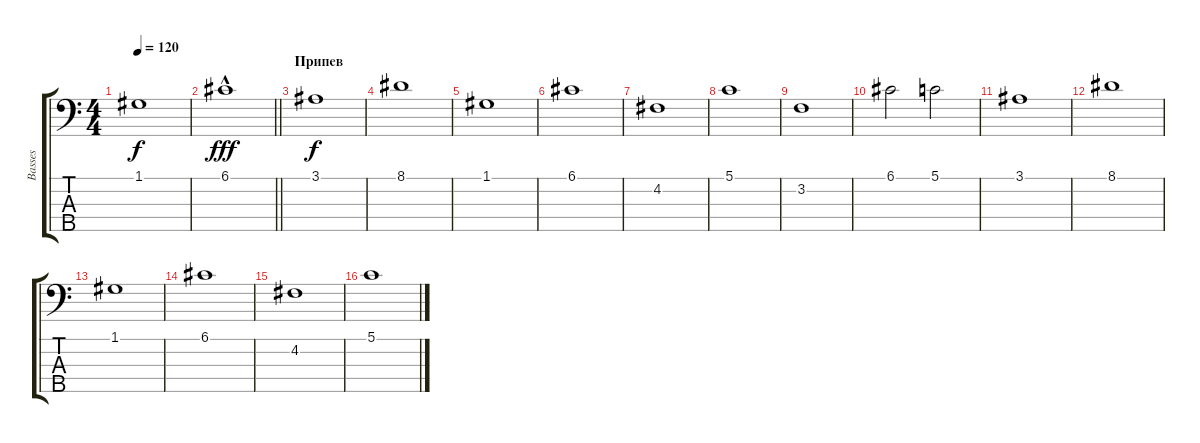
\track ("Basses" "Basses") {instrument fretlessbass}
\staff {score tabs}
\tuning (G2 D2 A1 E1 B0) {hide}
\ts (4 4)
\tempo 120
\clef f4
\ks c
1.1.1{dy f} |
\barLineRight lightlight
6.1{hac}.1{dy fff} |
\section ("" "Припев")
3.1.1{dy f} |
8.1.1 |
1.1.1 |
6.1.1 |
4.2.1 |
5.1.1 |
3.2.1 |
6.1.2 5.1.2 |
3.1.1 |
8.1.1 |
1.1.1 |
6.1.1 |
4.2.1 |
5.1.1
